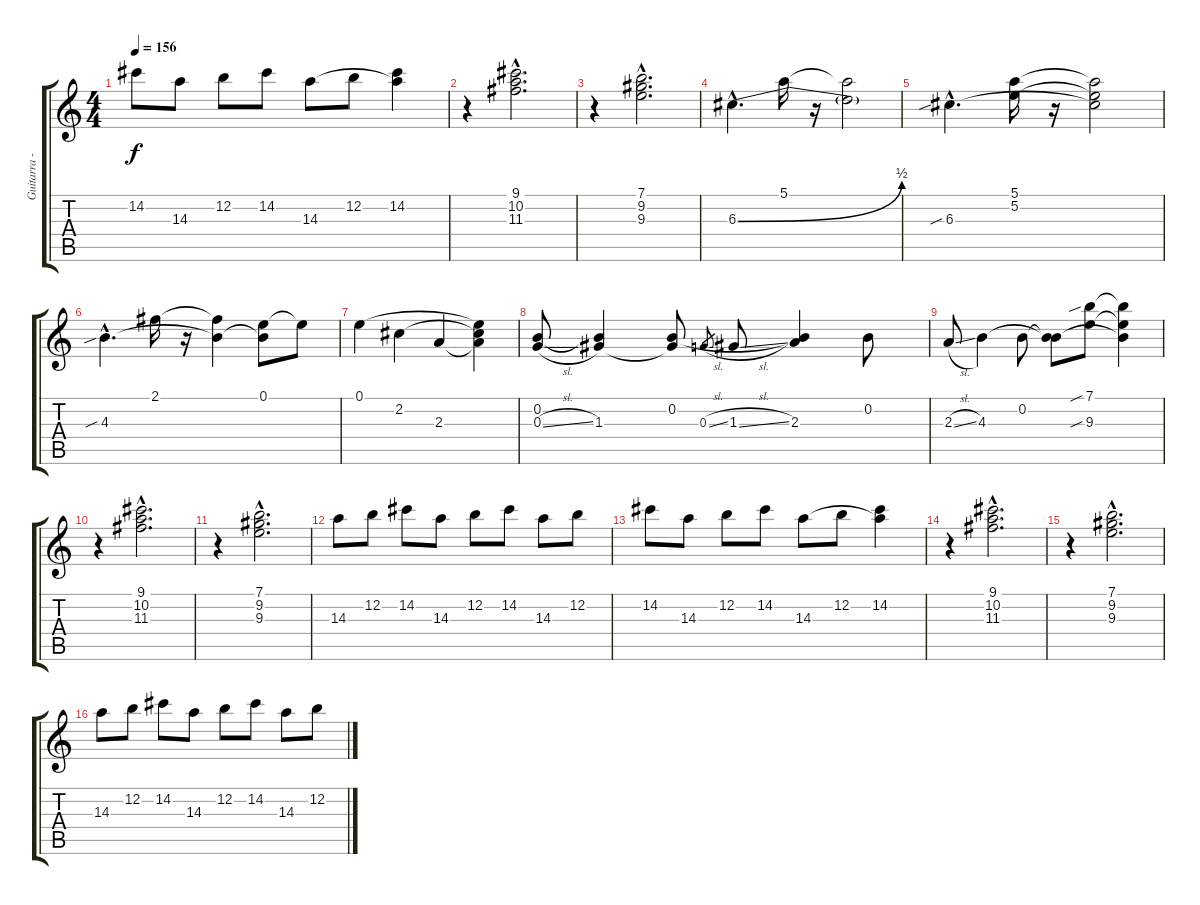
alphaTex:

\track ("Guitarra - Cabeleira" "Guitarra -") {instrument distortionguitar}
\staff {score tabs}
\tuning (E4 B3 G3 D3 A2 E2) {hide}
\ts (4 4)
\tempo 156
\clef g2
\ks c
14.2.8{dy f} 14.3.8 12.2.8 14.2.8 14.3.8 12.2.8 (14.2 14.3{t}).4 |
r.4 (9.1{hac} 10.2{hac} 11.3{hac}).2{d} |
r.4 (7.1{hac} 9.2{hac} 9.3{hac}).2{d} |
6.3{be (bend 0 0 60 2) hac}.4{d} 5.1.16 r.16 (5.1{t} 6.3{t}).2 |
6.3{sib hac}.4{d} (5.1 5.2).16 r.16 (5.1{t} 5.2{t} 6.3{t}).2 |
4.3{sib hac}.4{d} 2.1.16 r.16 (2.1{t} 4.3{t}).4 (0.1 4.3{t}).8 0.1{t}.8 |
0.1.4 2.2.4 2.3.4 (0.1{t} 2.2{t} 2.3{t}).4 |
(0.2 0.3{sl}).8 (0.2{t} 1.3).4 (0.2 1.3{t}).8 0.3{sl}.8{gr} 1.3{sl}.8 (0.2{t} 2.3).4 0.2.8 |
2.3{sl}.8 4.3.4 0.2.8 (0.2{t} 4.3{t}).8 (7.1{sib} 9.3{sib}).8 (7.1{t} 0.2{t} 9.3{t}).4 |
r.4 (9.1{hac} 10.2{hac} 11.3{hac}).2{d} |
r.4 (7.1{hac} 9.2{hac} 9.3{hac}).2{d} |
14.3.8 12.2.8 14.2.8 14.3.8 12.2.8 14.2.8 14.3.8 12.2.8 |
14.2.8 14.3.8 12.2.8 14.2.8 14.3.8 12.2.8 (14.2 14.3{t}).4 |
r.4 (9.1{hac} 10.2{hac} 11.3{hac}).2{d} |
r.4 (7.1{hac} 9.2{hac} 9.3{hac}).2{d} |
14.3.8 12.2.8 14.2.8 14.3.8 12.2.8 14.2.8 14.3.8 12.2.8
